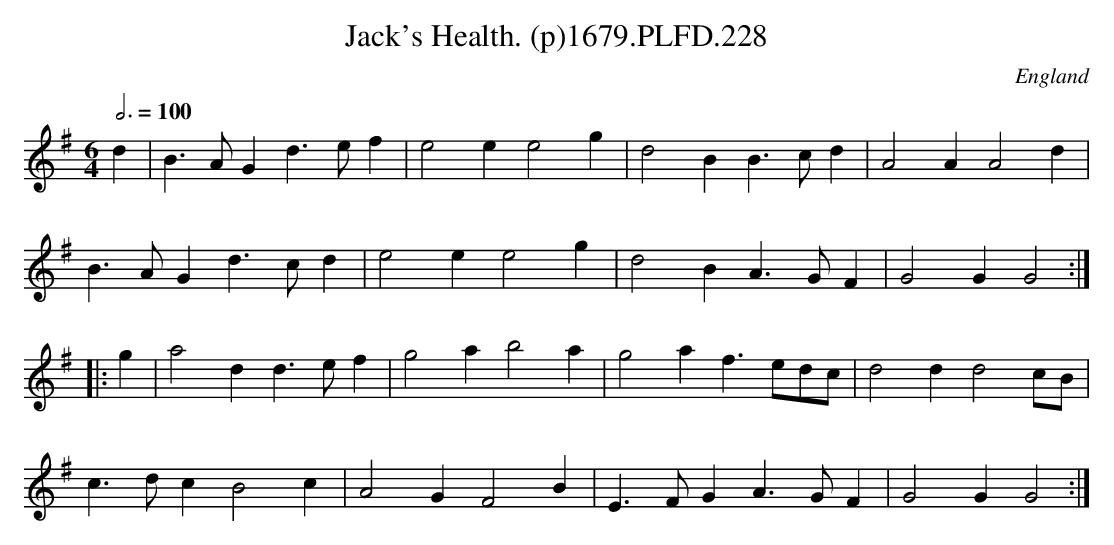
X:1
T:Jack's Health. (p)1679.PLFD.228
M:6/4
L:1/4
Q:3/4=100
O:England
K:G
d|B>AGd>ef|e2ee2g|d2BB>cd|A2AA2d|
B>AGd>cd|e2ee2g|d2BA>GF|G2GG2:|
|:g|a2dd>ef|g2ab2a|g2af>ed/c/|d2dd2c/B/|
c>dcB2c|A2GF2B|E>FGA>GF|G2GG2:|
